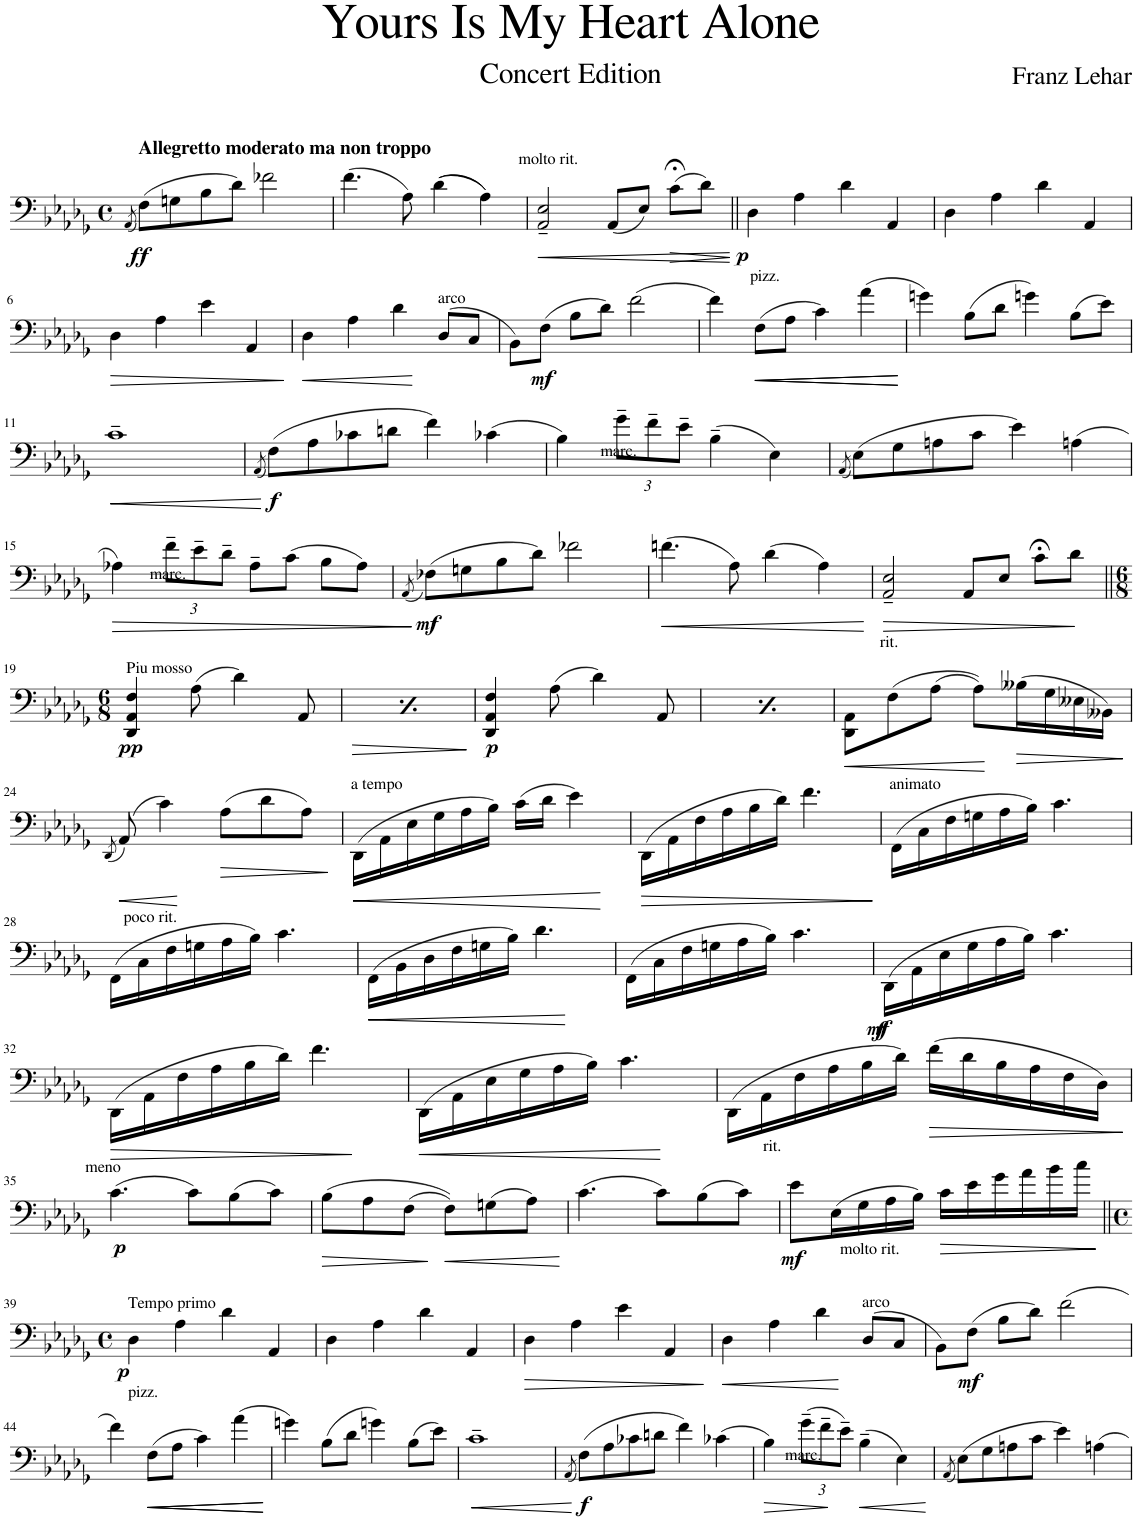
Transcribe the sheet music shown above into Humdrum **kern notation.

**kern	**dynam
*part1	*part1
*staff1	*staff1
*I"Piano	*
*I'Pno.	*
*clefF4	*
*k[b-e-a-d-g-]	*
*M4/4	*
*met(c)	*
=1	=1
(8qAA-/	.
!LO:TX:a:B:t=Allegretto moderato ma non troppo	!
!	!LO:DY:b
(8F\L)	ff
8Gn\	.
8B-\	.
8d-\J)	.
2f-X\	.
=2	=2
(4.f\	.
8A-\)	.
((4d-\	.
4A-\))	.
=3	=3
!	!LO:HP:b
2AA-/~ 2E-/~	<
(8AA-/L	.
8E-/J)	.
!	!LO:HP:b
(8c;<\L	>
8d-\J)	.
.	[ ]
=4||	=4||
!LO:TX:a:t=molto rit.	!
!LO:TX:b:t=pizz.	!
!	!LO:DY:b
4D-\	p
4A-\	.
4d-\	.
4AA-/	.
=5	=5
4D-\	.
4A-\	.
4d-\	.
4AA-/	.
!!LO:LB:g=z
=6	=6
!	!LO:HP:b
4D-\	>
4A-\	.
4e-\	.
4AA-/	.
.	]
=7	=7
!	!LO:HP:b
4D-\	<
4A-\	.
4d-\	.
!LO:TX:a:t=arco	!
(8D-/L	.
8C/J	.
.	[
=8	=8
8BB-\L)	.
!	!LO:DY:b
(8F\J	mf
8B-\L	.
8d-\J)	.
(2f\	.
=9	=9
4f\)	.
!	!LO:HP:b
(8F\L	<
!	!LO:HP:b
8A-\J	<
4c\)	.
(4a-\	.
.	[ [
=10	=10
4gn\)	.
(8B-\L	.
8d-\J	.
4gn\)	.
(8B-\L	.
8e-\J)	.
!!LO:LB:g=z
=11	=11
!	!LO:HP:b
1c~	<
.	[
=12	=12
(8qAA-/	.
!	!LO:DY:b
(8F\L)	f
8A-\	.
8c-X\	.
8dn\J	.
4f\)	.
(4c-X\	.
=13	=13
4B-\)	.
*Xbrackettup	*
!LO:TX:a:t=marc.	!
12g-~\L	.
12f~\	.
12e-~\J	.
(4B-~\	.
4E-\)	.
=14	=14
(8qAA-/	.
(8E-\L)	.
8G-\	.
8An\	.
8c\J	.
4e-\)	.
(4An\	.
!!LO:LB:g=z
=15	=15
!	!LO:HP:b
4A-X\)	>
!LO:TX:a:t=marc.	!
12f~\L	.
12e-~\	.
12d-~\J	.
8A-~\L	.
(8c\J	.
8B-\L	.
8A-\J)	.
.	]
=16	=16
(8qAA-/	.
!	!LO:DY:b
(8F-X\L)	mf
8Gn\	.
8B-\	.
8d-\J)	.
2f-X\	.
=17	=17
!	!LO:HP:b
(4.fn\	<
8A-\)	.
(4d-\	.
4A-\)	.
.	[
=18	=18
!LO:TX:b:t=rit.	!
!	!LO:HP:b
2AA-/~ 2E-/~	>
8AA-/L	.
8E-/J	.
8c;<\L	.
8d-\J	.
.	]
!!LO:LB:g=z
=19||	=19||
*M6/8	*
!LO:TX:a:t=Piu mosso	!
!	!LO:DY:b
4DD-/ 4AA-/ 4F/	pp
(8A-\	.
4d-\)	.
8AA-/	.
=20	=20
!LO:TX:a:t=Piu mosso	!
!	!LO:DY:b
4DD-/ 4AA-/ 4F/	pp
(8A-\	.
4d-\)	.
8AA-/	.
=21	=21
!	!LO:DY:b
4DD-/ 4AA-/ 4F/	p
(8A-\	.
4d-\)	.
8AA-/	.
=22	=22
!	!LO:DY:b
4DD-/ 4AA-/ 4F/	p
(8A-\	.
4d-\)	.
8AA-/	.
=23	=23
!	!LO:HP:b
8DD-\ 8AA-\L	<
(8F\	.
(8A-\J	.
8A-\L))	.
!	!LO:HP:b
(16B--X\L	>
16G-\	.
16E--X\	.
16BB--X\JJ)	.
.	[ ]
!!LO:LB:g=z
=24	=24
(8qDD-/	.
!LO:TX:b:t=poco rit.	!
(8AA-/)	.
4c\)	.
!	!LO:HP:b
(8A-\L	>
8d-\	.
8A-\J)	.
.	]
=25	=25
!LO:TX:a:t=a tempo	!
!	!LO:HP:b
(16DD-\LL	<
16AA-\	.
16E-\	.
16G-\	.
16A-\	.
16B-\JJ)	.
(16c\LL	.
16d-\JJ	.
4e-\)	.
.	[
=26	=26
!	!LO:HP:b
(16DD-\LL	>
16AA-\	.
16F\	.
16A-\	.
16B-\	.
16d-\JJ)	.
4.f\	.
.	]
=27	=27
!LO:TX:a:t=animato	!
(16FF\LL	.
16C\	.
16F\	.
16Gn\	.
16A-\	.
16B-\JJ)	.
4.c\	.
!!LO:LB:g=z
=28	=28
(16FF\LL	.
16C\	.
16F\	.
16Gn\	.
16A-\	.
16B-\JJ)	.
4.c\	.
=29	=29
!	!LO:HP:b
(16FF\LL	<
16BB-\	.
16D-\	.
16F\	.
16Gn\	.
16B-\JJ)	.
4.d-\	.
.	[
=30	=30
(16FF\LL	.
16C\	.
16F\	.
16Gn\	.
16A-\	.
16B-\JJ)	.
4.c\	.
=31	=31
!	!LO:DY:b
!	!LO:DY:n=1:b
(16DD-\LL	mf f
16AA-\	.
16E-\	.
16G-\	.
16A-\	.
16B-\JJ)	.
4.c\	.
!!LO:LB:g=z
=32	=32
!	!LO:HP:b
(16DD-\LL	>
16AA-\	.
16F\	.
16A-\	.
16B-\	.
16d-\JJ)	.
4.f\	.
.	]
=33	=33
!	!LO:HP:b
(16DD-\LL	<
16AA-\	.
16E-\	.
16G-\	.
16A-\	.
16B-\JJ)	.
4.c\	.
.	[
=34	=34
!LO:TX:b:t=rit.	!
(16DD-\LL	.
16AA-\	.
16F\	.
16A-\	.
16B-\	.
16d-\JJ)	.
!	!LO:HP:b
(16f\LL	>
16d-\	.
16B-\	.
16A-\	.
16F\	.
16D-\JJ)	.
.	]
!!LO:LB:g=z
=35	=35
!LO:TX:a:t=meno	!
!	!LO:DY:b
(4.c\	p
8c\L)	.
(8B-\	.
8c\J)	.
=36	=36
!	!LO:HP:b
(8B-\L	>
8A-\	.
(8F\J	.
!	!LO:HP:b
8F\L))	<
(8Gn\	.
8A-\J)	.
.	] [
=37	=37
(4.c\	.
8c\L)	.
(8B-\	.
8c\J)	.
=38	=38
!	!LO:DY:b
8e-\L	mf
!LO:TX:b:t=molto rit.	!
(16E-\L	.
16G-\	.
16A-\	.
16B-\JJ)	.
!	!LO:HP:b
16c\LL	>
16e-\	.
16g-\	.
16a-\	.
16b-\	.
16cc\JJ	.
.	]
!!LO:LB:g=z
=39||	=39||
*M4/4	*
*met(c)	*
!LO:TX:b:t=pizz.	!
!LO:TX:a:t=Tempo primo	!
!	!LO:DY:b
4D-\	p
4A-\	.
4d-\	.
4AA-/	.
=40	=40
4D-\	.
4A-\	.
4d-\	.
4AA-/	.
=41	=41
!	!LO:HP:b
4D-\	>
4A-\	.
4e-\	.
4AA-/	.
.	]
=42	=42
!	!LO:HP:b
4D-\	<
4A-\	.
4d-\	.
!LO:TX:a:t=arco	!
(8D-/L	.
8C/J	.
.	[
=43	=43
8BB-\L)	.
!	!LO:DY:b
(8F\J	mf
8B-\L	.
8d-\J)	.
(2f\	.
!!LO:LB:g=z
=44	=44
4f\)	.
!	!LO:HP:b
(8F\L	<
!	!LO:HP:b
8A-\J	<
4c\)	.
(4a-\	.
.	[ [
=45	=45
4gn\)	.
(8B-\L	.
8d-\J	.
4gn\)	.
(8B-\L	.
8e-\J)	.
=46	=46
!	!LO:HP:b
1c~	<
.	[
=47	=47
(8qAA-/	.
!	!LO:DY:b
(8F\L)	f
8A-\	.
8c-X\	.
8dn\J	.
4f\)	.
(4c-X\	.
=48	=48
!	!LO:HP:b
4B-\)	>
!LO:TX:a:t=marc.	!
(12g-~\L	.
12f~\	.
12e-~\J)	.
!	!LO:HP:b
(4B-~\	<
4E-\)	.
.	] [
=49	=49
(8qAA-/	.
(8E-\L)	.
8G-\	.
8An\	.
8c\J	.
4e-\)	.
4An\	.
=	=
*-	*-
